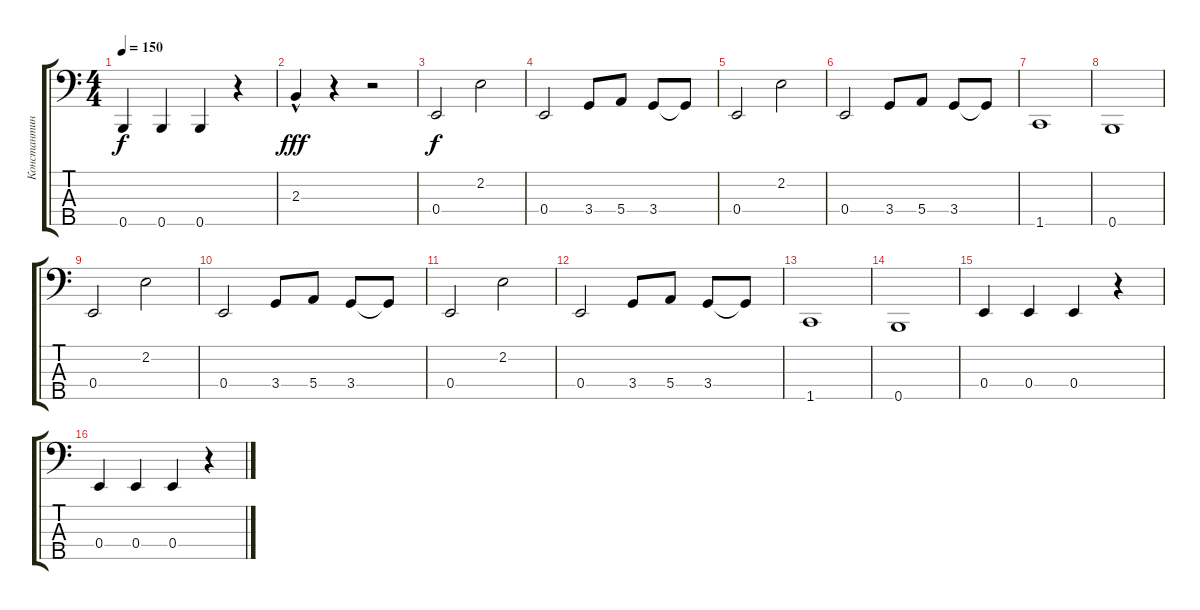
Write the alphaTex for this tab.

\track ("Константин Бекрев" "Константин") {instrument electricbasspick}
\staff {score tabs}
\tuning (G2 D2 A1 E1 B0) {hide}
\ts (4 4)
\tempo 150
\clef f4
\ks c
0.5.4{dy f} 0.5.4 0.5.4 r.4 |
2.3{hac}.4{dy fff} r.4 r.2 |
0.4.2{dy f} 2.2.2 |
0.4.2 3.4.8 5.4.8 3.4.8 3.4{t}.8 |
0.4.2 2.2.2 |
0.4.2 3.4.8 5.4.8 3.4.8 3.4{t}.8 |
1.5.1 |
0.5.1 |
0.4.2 2.2.2 |
0.4.2 3.4.8 5.4.8 3.4.8 3.4{t}.8 |
0.4.2 2.2.2 |
0.4.2 3.4.8 5.4.8 3.4.8 3.4{t}.8 |
1.5.1 |
0.5.1 |
0.4.4 0.4.4 0.4.4 r.4 |
0.4.4 0.4.4 0.4.4 r.4
